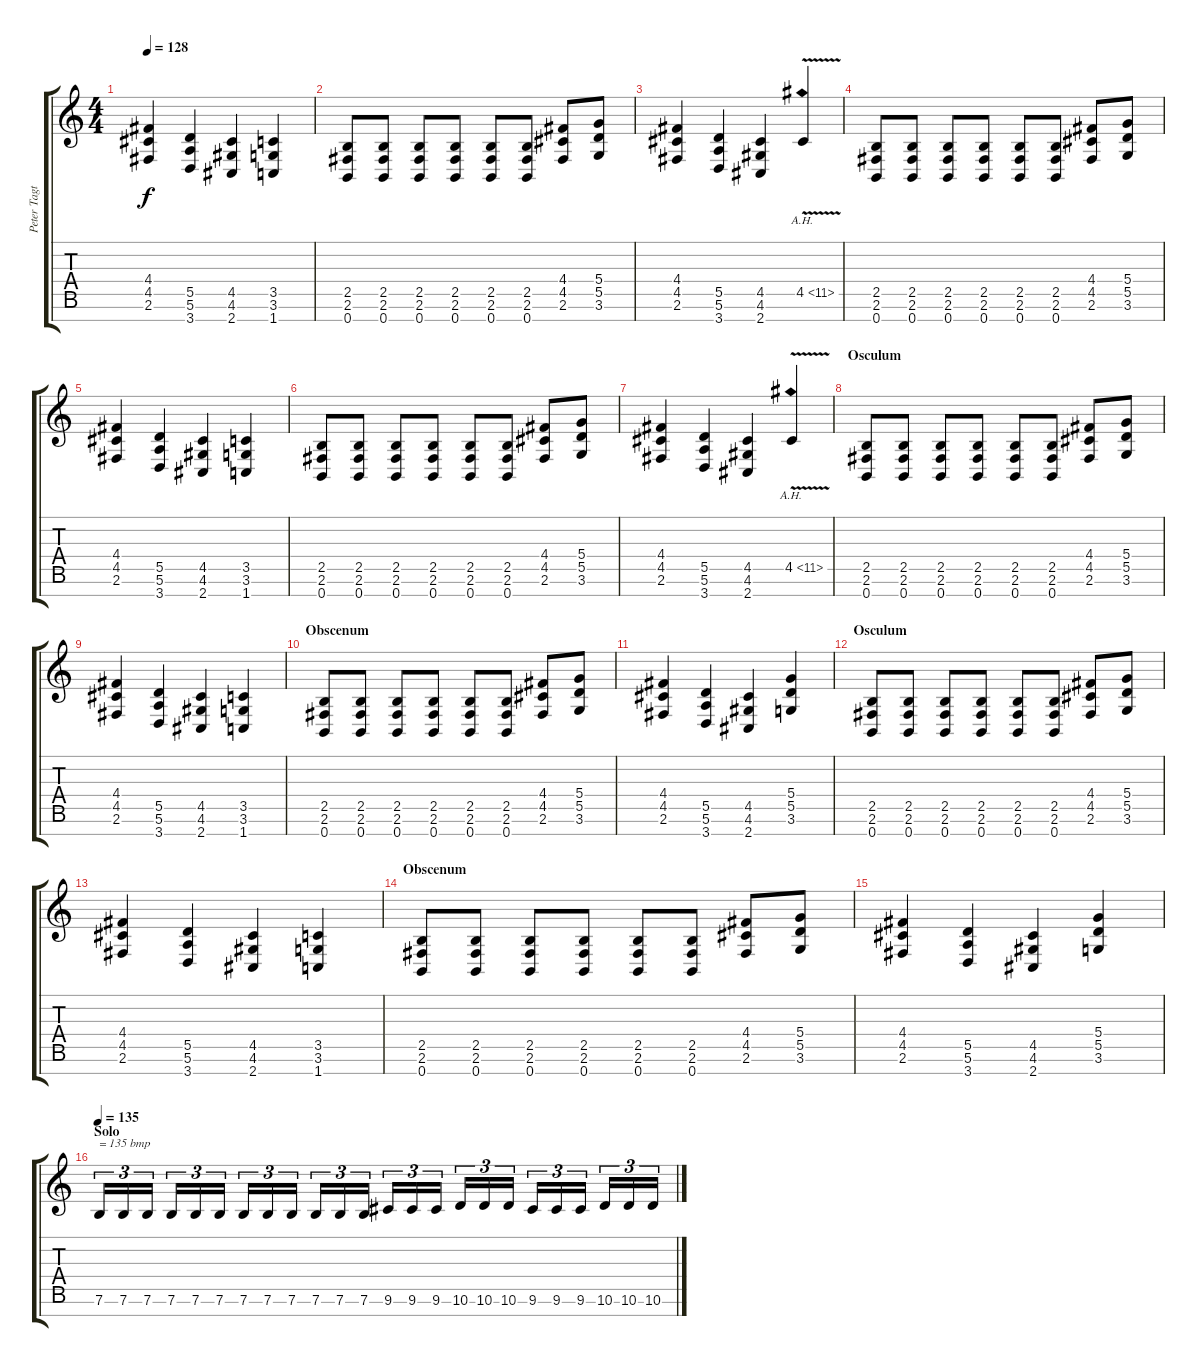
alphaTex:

\track ("Peter Tagtgren Guitar 1" "Peter Tagt") {instrument overdrivenguitar}
\staff {score tabs}
\tuning (E4 B3 G3 D3 A2 E2 B1) {hide}
\ts (4 4)
\tempo 128
\clef g2
\ks c
(4.4 4.5 2.6).4{dy f} (5.5 5.6 3.7).4 (4.5 4.6 2.7).4 (3.5 3.6 1.7).4 |
(2.5 2.6 0.7).8 (2.5 2.6 0.7).8 (2.5 2.6 0.7).8 (2.5 2.6 0.7).8 (2.5 2.6 0.7).8 (2.5 2.6 0.7).8 (4.4 4.5 2.6).8 (5.4 5.5 3.6).8 |
(4.4 4.5 2.6).4 (5.5 5.6 3.7).4 (4.5 4.6 2.7).4 4.5{ah 7 v}.4 |
(2.5 2.6 0.7).8 (2.5 2.6 0.7).8 (2.5 2.6 0.7).8 (2.5 2.6 0.7).8 (2.5 2.6 0.7).8 (2.5 2.6 0.7).8 (4.4 4.5 2.6).8 (5.4 5.5 3.6).8 |
(4.4 4.5 2.6).4 (5.5 5.6 3.7).4 (4.5 4.6 2.7).4 (3.5 3.6 1.7).4 |
(2.5 2.6 0.7).8 (2.5 2.6 0.7).8 (2.5 2.6 0.7).8 (2.5 2.6 0.7).8 (2.5 2.6 0.7).8 (2.5 2.6 0.7).8 (4.4 4.5 2.6).8 (5.4 5.5 3.6).8 |
(4.4 4.5 2.6).4 (5.5 5.6 3.7).4 (4.5 4.6 2.7).4 4.5{ah 7 v}.4 |
\section ("" "Osculum")
(2.5 2.6 0.7).8 (2.5 2.6 0.7).8 (2.5 2.6 0.7).8 (2.5 2.6 0.7).8 (2.5 2.6 0.7).8 (2.5 2.6 0.7).8 (4.4 4.5 2.6).8 (5.4 5.5 3.6).8 |
(4.4 4.5 2.6).4 (5.5 5.6 3.7).4 (4.5 4.6 2.7).4 (3.5 3.6 1.7).4 |
\section ("" "Obscenum")
(2.5 2.6 0.7).8 (2.5 2.6 0.7).8 (2.5 2.6 0.7).8 (2.5 2.6 0.7).8 (2.5 2.6 0.7).8 (2.5 2.6 0.7).8 (4.4 4.5 2.6).8 (5.4 5.5 3.6).8 |
(4.4 4.5 2.6).4 (5.5 5.6 3.7).4 (4.5 4.6 2.7).4 (5.4 5.5 3.6).4 |
\section ("" "Osculum")
(2.5 2.6 0.7).8 (2.5 2.6 0.7).8 (2.5 2.6 0.7).8 (2.5 2.6 0.7).8 (2.5 2.6 0.7).8 (2.5 2.6 0.7).8 (4.4 4.5 2.6).8 (5.4 5.5 3.6).8 |
(4.4 4.5 2.6).4 (5.5 5.6 3.7).4 (4.5 4.6 2.7).4 (3.5 3.6 1.7).4 |
\section ("" "Obscenum")
(2.5 2.6 0.7).8 (2.5 2.6 0.7).8 (2.5 2.6 0.7).8 (2.5 2.6 0.7).8 (2.5 2.6 0.7).8 (2.5 2.6 0.7).8 (4.4 4.5 2.6).8 (5.4 5.5 3.6).8 |
(4.4 4.5 2.6).4 (5.5 5.6 3.7).4 (4.5 4.6 2.7).4 (5.4 5.5 3.6).4 |
\section ("" "Solo")
\tempo 135
7.6.16{tu (3 2) txt "= 135 bmp"} 7.6.16{tu (3 2)} 7.6.16{tu (3 2)} 7.6.16{tu (3 2)} 7.6.16{tu (3 2)} 7.6.16{tu (3 2)} 7.6.16{tu (3 2)} 7.6.16{tu (3 2)} 7.6.16{tu (3 2)} 7.6.16{tu (3 2)} 7.6.16{tu (3 2)} 7.6.16{tu (3 2)} 9.6.16{tu (3 2)} 9.6.16{tu (3 2)} 9.6.16{tu (3 2)} 10.6.16{tu (3 2)} 10.6.16{tu (3 2)} 10.6.16{tu (3 2)} 9.6.16{tu (3 2)} 9.6.16{tu (3 2)} 9.6.16{tu (3 2)} 10.6.16{tu (3 2)} 10.6.16{tu (3 2)} 10.6.16{tu (3 2)}
